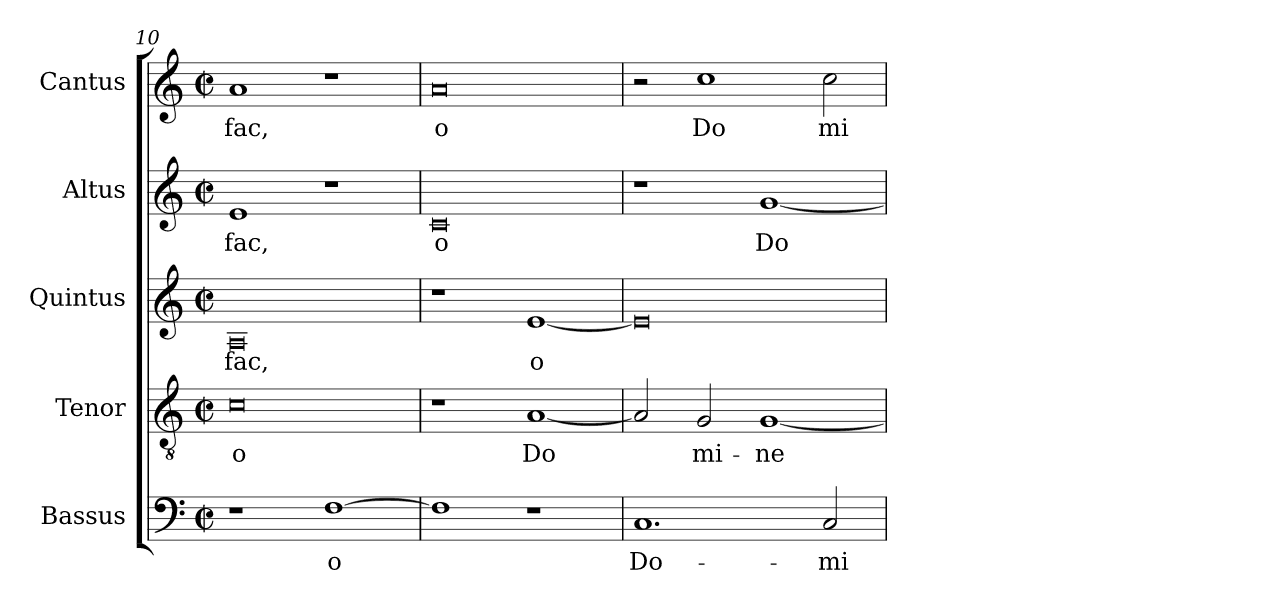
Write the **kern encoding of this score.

**kern	**text	**kern	**text	**kern	**text	**kern	**text	**kern	**text
*part5	*part5	*part4	*part4	*part3	*part3	*part2	*part2	*part1	*part1
*staff5	*staff5	*staff4	*staff4	*staff3	*staff3	*staff2	*staff2	*staff1	*staff1
*I"Bassus	*	*I"Tenor	*	*I"Quintus	*	*I"Altus	*	*I"Cantus	*
*clefF4	*	*clefGv2	*	*clefG2	*	*clefG2	*	*clefG2	*
*k[]	*	*k[]	*	*k[]	*	*k[]	*	*k[]	*
*C:	*	*C:	*	*C:	*	*C:	*	*C:	*
*M2/2	*	*M2/2	*	*M2/2	*	*M2/2	*	*M2/2	*
*met(c|)	*	*met(c|)	*	*met(c|)	*	*met(c|)	*	*met(c|)	*
=10	=10	=10	=10	=10	=10	=10	=10	=10	=10
!	!	!	!LO:LY:b:cj	!	!LO:LY:b:cj	!	!LO:LY:b:cj	!	!LO:LY:b:cj
1r	.	0c	o	0A	fac,	1e	fac,	1a	fac,
!	!LO:LY:b:cj	!	!	!	!	!	!	!	!
[>1F	o	.	.	.	.	1r	.	1r	.
=11	=11	=11	=11	=11	=11	=11	=11	=11	=11
!	!LO:LY:b:cj	!	!	!	!	!	!LO:LY:b:cj	!	!LO:LY:b:cj
1F]	.	1r	.	1r	.	0c	o	0a	o
!	!	!	!LO:LY:b:cj	!	!LO:LY:b:cj	!	!	!	!
1r	.	[<1A	Do-	[<1e	o	.	.	.	.
=12	=12	=12	=12	=12	=12	=12	=12	=12	=12
!	!LO:LY:b:cj	!	!LO:LY:b:cj	!	!LO:LY:b:cj	!	!	!	!
1.C	Do-	2A/]	--	0e]	.	1r	.	2r	.
!	!	!	!LO:LY:b:cj	!	!	!	!	!	!LO:LY:b:cj
.	.	2G/	-mi-	.	.	.	.	1cc	Do
!	!	!	!LO:LY:b:cj	!	!	!	!LO:LY:b:cj	!	!
.	.	[<1G	-ne	.	.	[<1g	Do-	.	.
!	!LO:LY:b:cj	!	!	!	!	!	!	!	!LO:LY:b:cj
2C/	-mi-	.	.	.	.	.	.	2cc\	mi
=	=	=	=	=	=	=	=	=	=
*-	*-	*-	*-	*-	*-	*-	*-	*-	*-
